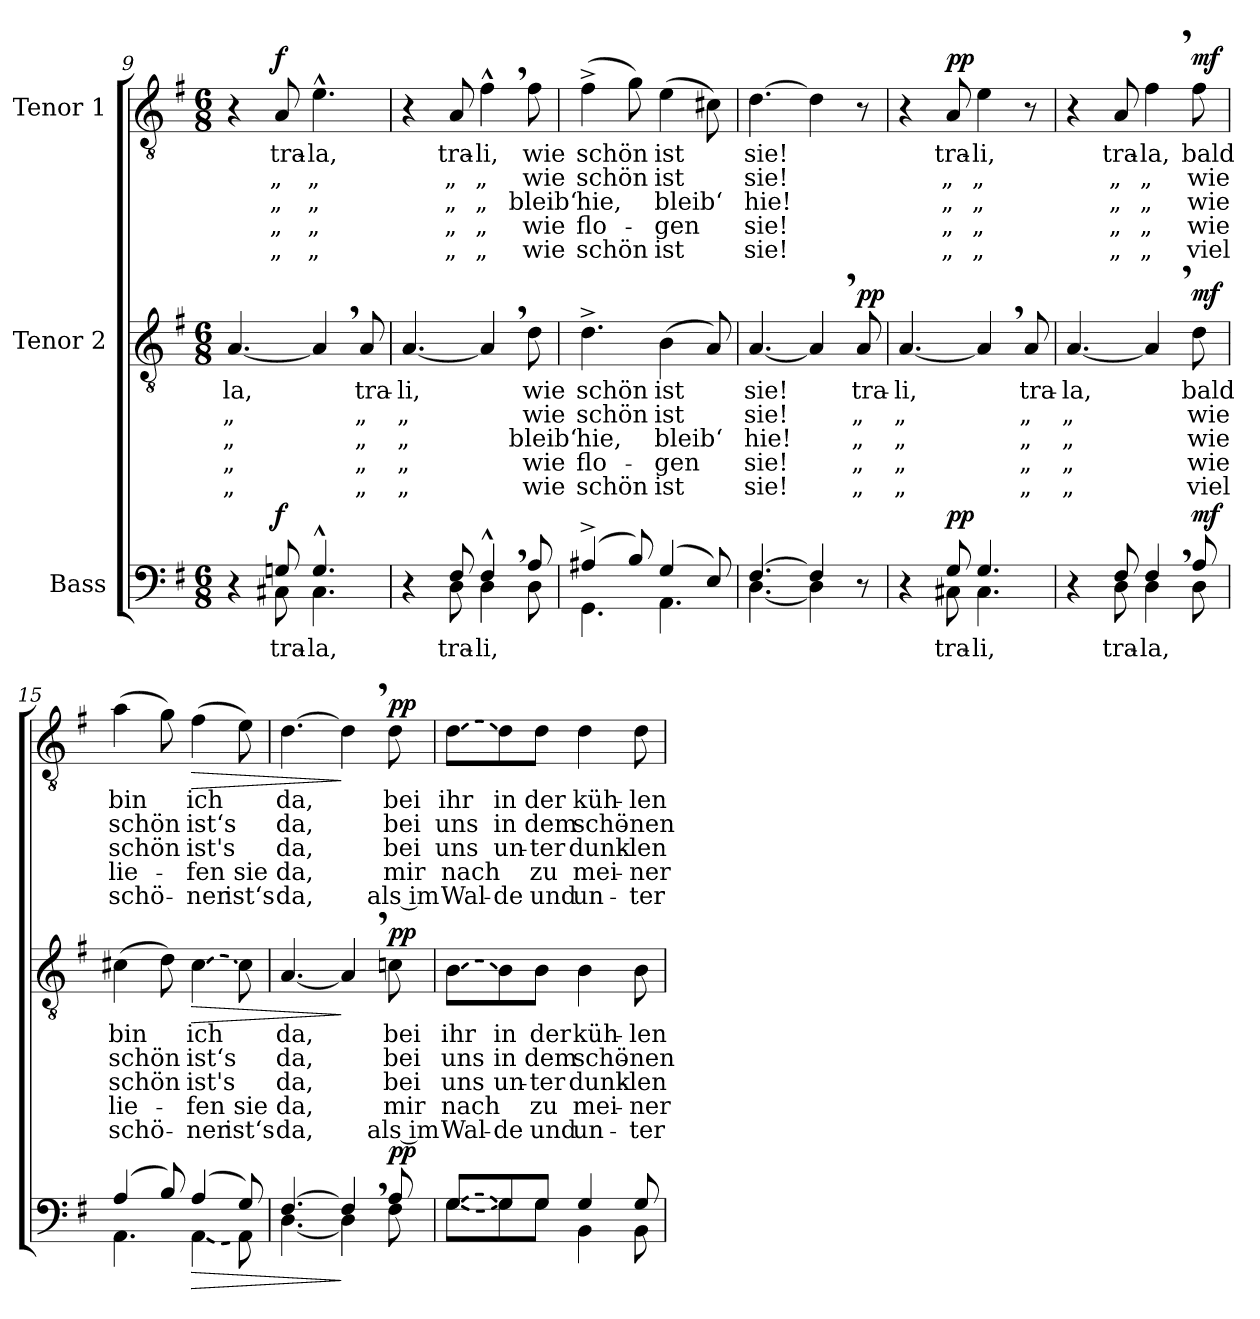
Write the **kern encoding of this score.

**kern	**text	**dynam	**kern	**text	**text	**text	**text	**text	**dynam	**kern	**text	**text	**text	**text	**text	**dynam
*part3	*part3	*part3	*part2	*part2	*part2	*part2	*part2	*part2	*part2	*part1	*part1	*part1	*part1	*part1	*part1	*part1
*staff3	*staff3	*staff3	*staff2	*staff2	*staff2	*staff2	*staff2	*staff2	*staff2	*staff1	*staff1	*staff1	*staff1	*staff1	*staff1	*staff1
*I"Bass	*	*	*I"Tenor 2	*	*	*	*	*	*	*I"Tenor 1	*	*	*	*	*	*
*clefF4	*	*	*clefGv2	*	*	*	*	*	*	*clefGv2	*	*	*	*	*	*
*k[f#]	*	*	*k[f#]	*	*	*	*	*	*	*k[f#]	*	*	*	*	*	*
*M6/8	*	*	*M6/8	*	*	*	*	*	*	*M6/8	*	*	*	*	*	*
=9	=9	=9	=9	=9	=9	=9	=9	=9	=9	=9	=9	=9	=9	=9	=9	=9
*^	*	*	*	*	*	*	*	*	*	*	*	*	*	*	*	*
4r	4ryy	.	.	[4.A/	-la,	„	„	„	„	.	4r	.	.	.	.	.	.
!	!	!	!LO:DY:a	!	!	!	!	!	!	!	!	!	!	!	!	!	!LO:DY:a
8Gn/	8C#X\	tra-	f	.	.	.	.	.	.	.	8A/	tra-	„	„	„	„	f
4.G^^/	4.C#\	-la,	.	4A,/]	.	.	.	.	.	.	4.e^^\	-la,	„	„	„	„	.
.	.	.	.	8A/	tra-	„	„	„	„	.	.	.	.	.	.	.	.
=10	=10	=10	=10	=10	=10	=10	=10	=10	=10	=10	=10	=10	=10	=10	=10	=10	=10
4r	4ryy	.	.	[4.A/	-li,	„	„	„	„	.	4r	.	.	.	.	.	.
8F#/	8D\	tra-	.	.	.	.	.	.	.	.	8A/	tra-	„	„	„	„	.
4F#^^,/	4D\	-li,	.	4A,/]	.	.	.	.	.	.	4f#^^,\	-li,	„	„	„	„	.
8A/	8D\	.	.	8d\	wie	wie	bleib‘	wie	wie	.	8f#\	wie	wie	bleib‘	wie	wie	.
=11	=11	=11	=11	=11	=11	=11	=11	=11	=11	=11	=11	=11	=11	=11	=11	=11	=11
(4A#X^/	4.GG\	.	.	4.d^\	schön	schön	hie,	flo-	schön	.	(4f#^\	schön	schön	hie,	flo-	schön	.
8B/)	.	.	.	.	.	.	.	.	.	.	8g\)	.	.	.	.	.	.
(4G/	4.AA\	.	.	(4B\	ist	ist	bleib‘	-gen	ist	.	(4e\	ist	ist	bleib‘	-gen	ist	.
8E/)	.	.	.	8A/)	.	.	.	.	.	.	8c#X\)	.	.	.	.	.	.
!!LO:PB:g=z
=12	=12	=12	=12	=12	=12	=12	=12	=12	=12	=12	=12	=12	=12	=12	=12	=12	=12
[4.F#/	[4.D\	.	.	[4.A/	sie!	sie!	hie!	sie!	sie!	.	[4.d\	sie!	sie!	hie!	sie!	sie!	.
4F#/]	4D\]	.	.	4A,/]	.	.	.	.	.	.	4d\]	.	.	.	.	.	.
!	!	!	!	!	!	!	!	!	!	!LO:DY:a	!	!	!	!	!	!	!
8r	8ryy	.	.	8A/	tra-	„	„	„	„	pp	8r	.	.	.	.	.	.
=13	=13	=13	=13	=13	=13	=13	=13	=13	=13	=13	=13	=13	=13	=13	=13	=13	=13
4r	4ryy	.	.	[4.A/	-li,	„	„	„	„	.	4r	.	.	.	.	.	.
!	!	!	!LO:DY:a	!	!	!	!	!	!	!	!	!	!	!	!	!	!LO:DY:a
8G/	8C#X\	tra-	pp	.	.	.	.	.	.	.	8A/	tra-	„	„	„	„	pp
4.G/	4.C#\	-li,	.	4A,/]	.	.	.	.	.	.	4e\	-li,	„	„	„	„	.
.	.	.	.	8A/	tra-	„	„	„	„	.	8r	.	.	.	.	.	.
=14	=14	=14	=14	=14	=14	=14	=14	=14	=14	=14	=14	=14	=14	=14	=14	=14	=14
4r	4ryy	.	.	[4.A/	-la,	„	„	„	„	.	4r	.	.	.	.	.	.
8F#/	8D\	tra-	.	.	.	.	.	.	.	.	8A/	tra-	„	„	„	„	.
4F#,/	4D\	-la,	.	4A,/]	.	.	.	.	.	.	4f#,\	-la,	„	„	„	„	.
!	!	!	!LO:DY:a	!	!	!	!	!	!	!LO:DY:a	!	!	!	!	!	!	!LO:DY:a
8A/	8D\	.	mf	8d\	bald	wie	wie	wie	viel	mf	8f#\	bald	wie	wie	wie	viel	mf
=15	=15	=15	=15	=15	=15	=15	=15	=15	=15	=15	=15	=15	=15	=15	=15	=15	=15
(4A/	4.AA\	.	.	(4c#X\	bin	schön	schön	lie-	schö-	.	(4a\	bin	schön	schön	lie-	schö-	.
8B/)	.	.	.	8d\)	.	.	.	.	.	.	8g\)	.	.	.	.	.	.
!	!LO:T:dash	!	!LO:HP:b	!LO:T:dash	!	!	!	!	!	!LO:HP:b	!	!	!	!	!	!	!LO:HP:b
(4A/	[4AA\	.	>	[4c#\	ich	ist‘s	ist's	-fen	-ner	>	(4f#\	ich	ist‘s	ist's	-fen	-ner	>
8G/)	8AA\]	.	.	8c#\]	.	.	.	sie	ist‘s	.	8e\)	.	.	.	sie	ist‘s	.
=16	=16	=16	=16	=16	=16	=16	=16	=16	=16	=16	=16	=16	=16	=16	=16	=16	=16
[4.F#/	[4.D\	.	.	[4.A/	da,	da,	da,	da,	da,	.	[4.d\	da,	da,	da,	da,	da,	.
4F#,/]	4D\]	.	]	4A,/]	.	.	.	.	.	]	4d,\]	.	.	.	.	.	]
!	!	!	!LO:DY:a	!	!	!	!	!	!	!LO:DY:a	!	!	!	!	!	!	!LO:DY:a
8A/	8F#\	.	pp	8cn\	bei	bei	bei	mir	als im	pp	8d\	bei	bei	bei	mir	als im	pp
!!LO:LB:g=z
=17	=17	=17	=17	=17	=17	=17	=17	=17	=17	=17	=17	=17	=17	=17	=17	=17	=17
!LO:T:dash	!LO:T:dash	!	!	!LO:T:dash	!	!	!	!	!	!	!LO:T:dash	!	!	!	!	!	!
[8G/L	[8G\L	.	.	[8B\L	ihr	uns	uns	nach	Wal-	.	[8d\L	ihr	uns	uns	nach	Wal-	.
8G/]	8G\]	.	.	8B\]	in	in	un-	.	-de	.	8d\]	in	in	un-	.	-de	.
8G/J	8G\J	.	.	8B\J	der	dem	-ter	zu	und	.	8d\J	der	dem	-ter	zu	und	.
4G/	4BB\	.	.	4B\	küh-	schö-	dunk-	mei-	un-	.	4d\	küh-	schö-	dunk-	mei-	un-	.
8G/	8BB\	.	.	8B\	-len	-nen	-len	-ner	-ter	.	8d\	-len	-nen	-len	-ner	-ter	.
*v	*v	*	*	*	*	*	*	*	*	*	*	*	*	*	*	*	*
=	=	=	=	=	=	=	=	=	=	=	=	=	=	=	=	=
*-	*-	*-	*-	*-	*-	*-	*-	*-	*-	*-	*-	*-	*-	*-	*-	*-
